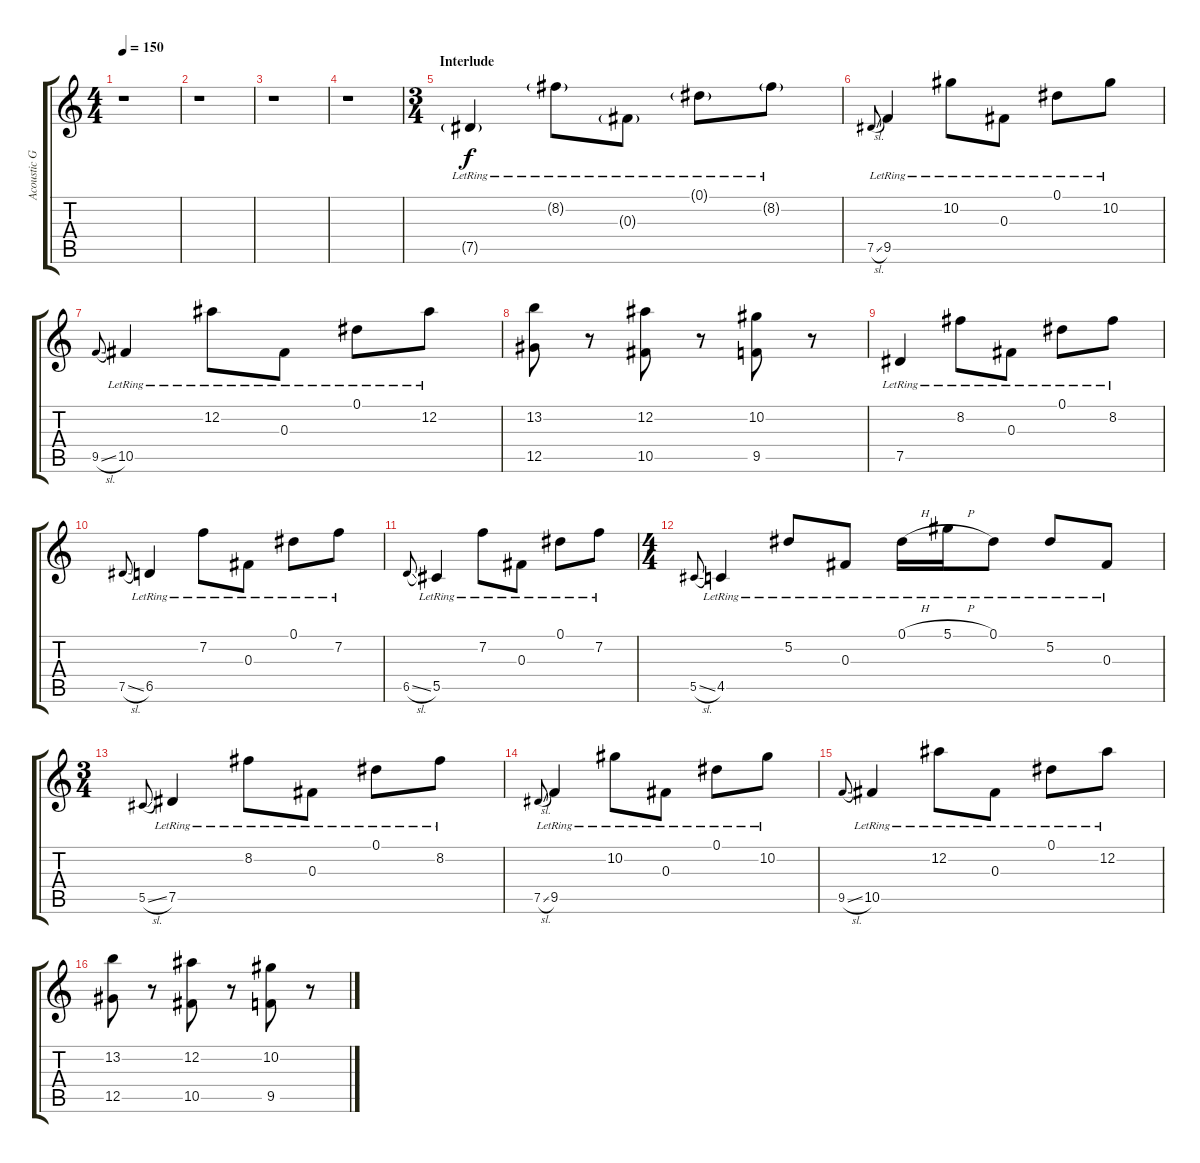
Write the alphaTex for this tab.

\track ("Acoustic Guitar" "Acoustic G") {instrument acousticguitarsteel}
\staff {score tabs}
\tuning (Eb4 Bb3 Gb3 Db3 Ab2 Eb2) {hide}
\ts (4 4)
\tempo 150
\clef g2
\ks c
r.1{dy f} |
r.1 |
r.1 |
r.1 |
\ts (3 4)
\section ("" "Interlude")
7.5{g lr}.4 8.2{g lr}.8 0.3{g lr}.8 0.1{g lr}.8 8.2{g lr}.8 |
7.5{sl}.8{gr onbeat} 9.5{lr}.4 10.2{lr}.8 0.3{lr}.8 0.1{lr}.8 10.2{lr}.8 |
9.5{sl}.8{gr onbeat} 10.5{lr}.4 12.2{lr}.8 0.3{lr}.8 0.1{lr}.8 12.2{lr}.8 |
(13.2 12.5).8 r.8 (12.2 10.5).8 r.8 (10.2 9.5).8 r.8 |
7.5{lr}.4 8.2{lr}.8 0.3{lr}.8 0.1{lr}.8 8.2{lr}.8 |
7.5{sl}.8{gr onbeat} 6.5{lr}.4 7.2{lr}.8 0.3{lr}.8 0.1{lr}.8 7.2{lr}.8 |
6.5{sl}.8{gr onbeat} 5.5{lr}.4 7.2{lr}.8 0.3{lr}.8 0.1{lr}.8 7.2{lr}.8 |
\ts (4 4)
5.5{sl}.8{gr onbeat} 4.5{lr}.4 5.2{lr}.8 0.3{lr}.8 0.1{h lr}.16 5.1{h lr}.16 0.1{lr}.8 5.2{lr}.8 0.3{lr}.8 |
\ts (3 4)
5.5{sl}.8{gr onbeat} 7.5{lr}.4 8.2{lr}.8 0.3{lr}.8 0.1{lr}.8 8.2{lr}.8 |
7.5{sl}.8{gr onbeat} 9.5{lr}.4 10.2{lr}.8 0.3{lr}.8 0.1{lr}.8 10.2{lr}.8 |
9.5{sl}.8{gr onbeat} 10.5{lr}.4 12.2{lr}.8 0.3{lr}.8 0.1{lr}.8 12.2{lr}.8 |
(13.2 12.5).8 r.8 (12.2 10.5).8 r.8 (10.2 9.5).8 r.8
